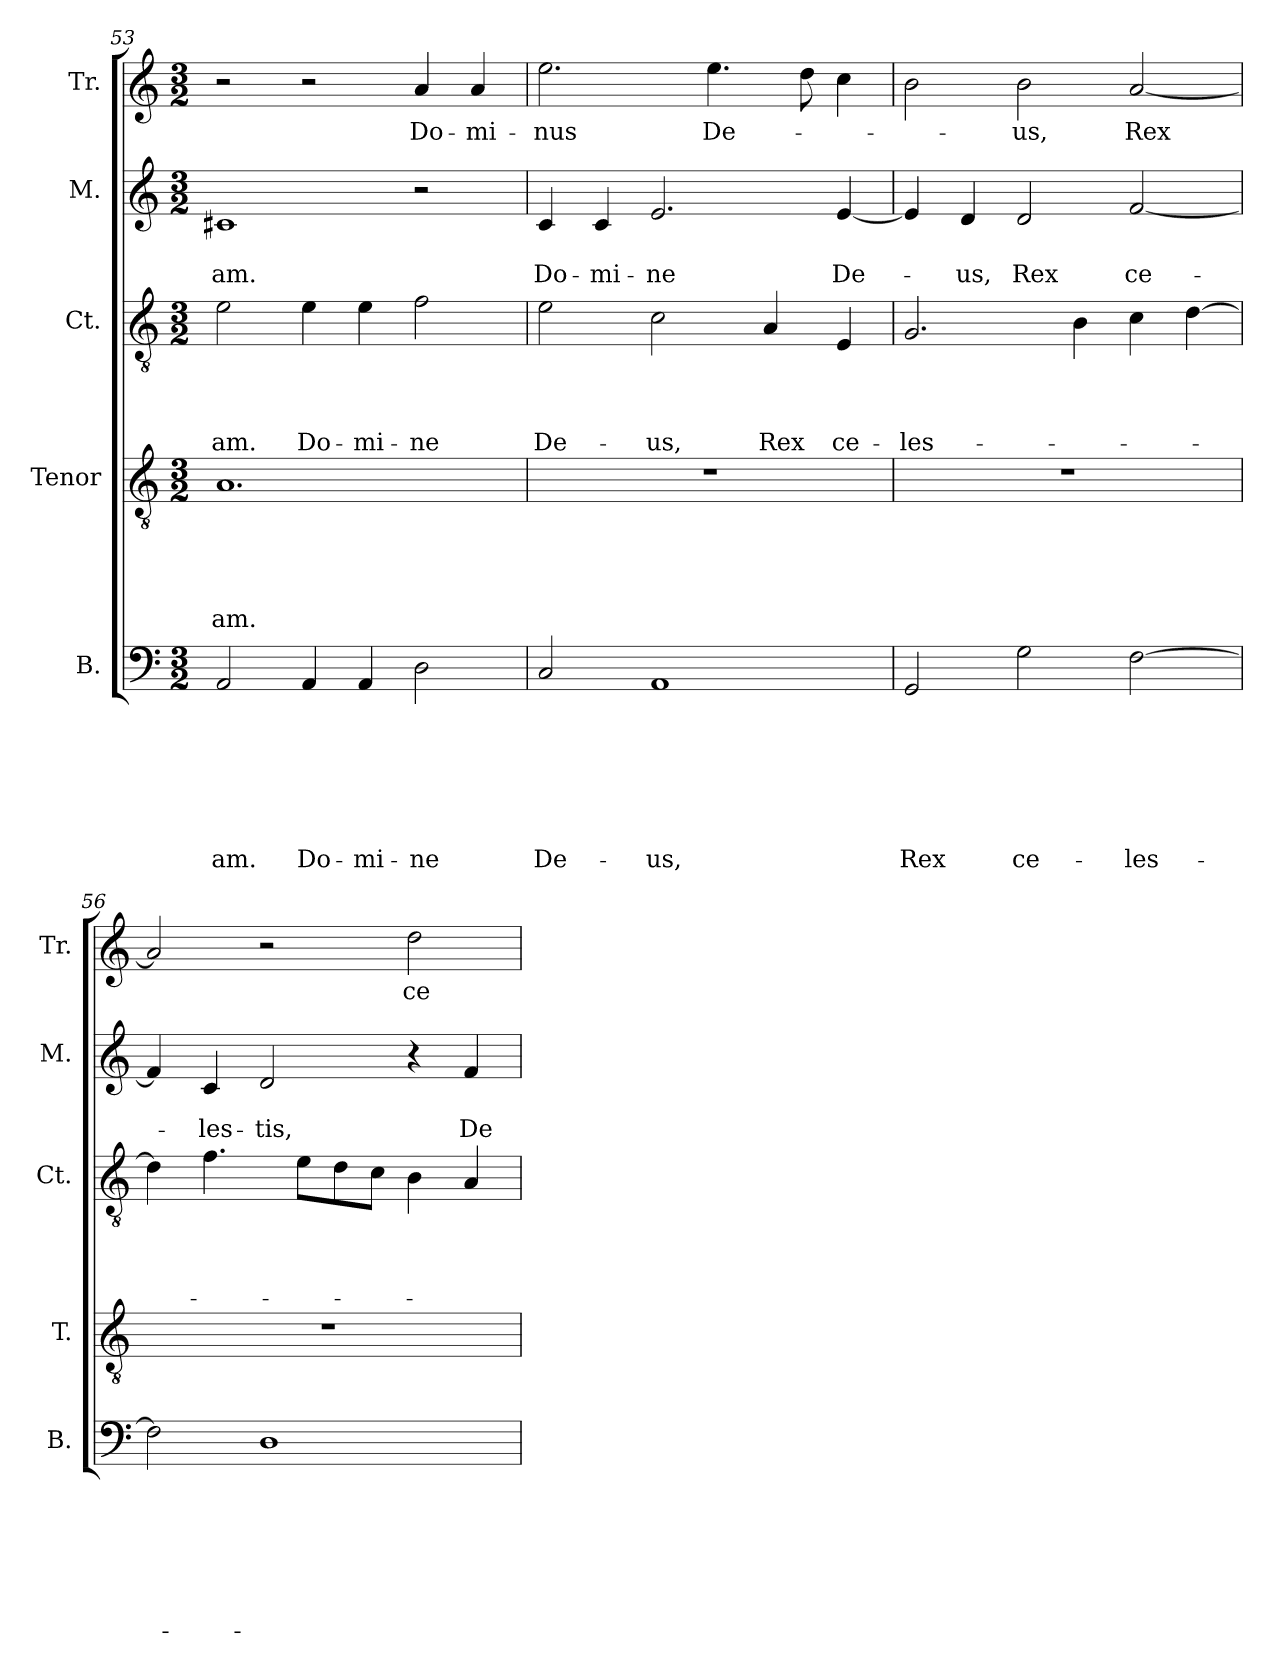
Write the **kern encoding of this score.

**kern	**text	**text	**text	**text	**text	**text	**text	**kern	**text	**text	**text	**text	**text	**kern	**text	**text	**text	**text	**kern	**text	**text	**kern	**text
*part5	*part5	*part5	*part5	*part5	*part5	*part5	*part5	*part4	*part4	*part4	*part4	*part4	*part4	*part3	*part3	*part3	*part3	*part3	*part2	*part2	*part2	*part1	*part1
*staff5	*staff5	*staff5	*staff5	*staff5	*staff5	*staff5	*staff5	*staff4	*staff4	*staff4	*staff4	*staff4	*staff4	*staff3	*staff3	*staff3	*staff3	*staff3	*staff2	*staff2	*staff2	*staff1	*staff1
*I"B.	*	*	*	*	*	*	*	*I"Tenor	*	*	*	*	*	*I"Ct.	*	*	*	*	*I"M.	*	*	*I"Tr.	*
*I'B.	*	*	*	*	*	*	*	*I'T.	*	*	*	*	*	*I'Ct.	*	*	*	*	*I'M.	*	*	*I'Tr.	*
*clefF4	*	*	*	*	*	*	*	*clefGv2	*	*	*	*	*	*clefGv2	*	*	*	*	*clefG2	*	*	*clefG2	*
*k[]	*	*	*	*	*	*	*	*k[]	*	*	*	*	*	*k[]	*	*	*	*	*k[]	*	*	*k[]	*
*C:	*	*	*	*	*	*	*	*C:	*	*	*	*	*	*C:	*	*	*	*	*C:	*	*	*C:	*
*M3/2	*	*	*	*	*	*	*	*M3/2	*	*	*	*	*	*M3/2	*	*	*	*	*M3/2	*	*	*M3/2	*
=53	=53	=53	=53	=53	=53	=53	=53	=53	=53	=53	=53	=53	=53	=53	=53	=53	=53	=53	=53	=53	=53	=53	=53
!	!	!	!	!	!	!	!LO:LY:b	!	!	!	!	!	!LO:LY:b	!	!	!	!	!LO:LY:b	!	!	!LO:LY:b	!	!
2AA/	.	.	.	.	.	.	-am.	1.A	.	.	.	.	-am.	2e\	.	.	.	-am.	1c#	.	-am.	2r	.
!	!	!	!	!	!	!	!LO:LY:b	!	!	!	!	!	!	!	!	!	!	!LO:LY:b	!	!	!	!	!
4AA/	.	.	.	.	.	.	Do-	.	.	.	.	.	.	4e\	.	.	.	Do-	.	.	.	2r	.
!	!	!	!	!	!	!	!LO:LY:b	!	!	!	!	!	!	!	!	!	!	!LO:LY:b	!	!	!	!	!
4AA/	.	.	.	.	.	.	-mi-	.	.	.	.	.	.	4e\	.	.	.	-mi-	.	.	.	.	.
!	!	!	!	!	!	!	!LO:LY:b:rj	!	!	!	!	!	!	!	!	!	!	!LO:LY:b:rj	!	!	!	!	!LO:LY:b
2D\	.	.	.	.	.	.	-ne	.	.	.	.	.	.	2f\	.	.	.	-ne	2r	.	.	4a/	Do-
!	!	!	!	!	!	!	!	!	!	!	!	!	!	!	!	!	!	!	!	!	!	!	!LO:LY:b:rj
.	.	.	.	.	.	.	.	.	.	.	.	.	.	.	.	.	.	.	.	.	.	4a/	-mi-
=54	=54	=54	=54	=54	=54	=54	=54	=54	=54	=54	=54	=54	=54	=54	=54	=54	=54	=54	=54	=54	=54	=54	=54
!	!	!	!	!	!	!	!LO:LY:b	!LO:N:vis=1	!	!	!	!	!	!	!	!	!	!LO:LY:b	!	!	!LO:LY:b	!	!LO:LY:b
2C/	.	.	.	.	.	.	De-	1.r	.	.	.	.	.	2e\	.	.	.	De-	4c/	.	Do-	2.ee\	-nus
!	!	!	!	!	!	!	!	!	!	!	!	!	!	!	!	!	!	!	!	!	!LO:LY:b	!	!
.	.	.	.	.	.	.	.	.	.	.	.	.	.	.	.	.	.	.	4c/	.	-mi-	.	.
!	!	!	!	!	!	!	!LO:LY:b	!	!	!	!	!	!	!	!	!	!	!LO:LY:b	!	!	!LO:LY:b:rj	!	!
1AA	.	.	.	.	.	.	-us,	.	.	.	.	.	.	2c\	.	.	.	-us,	2.e/	.	-ne	.	.
!	!	!	!	!	!	!	!	!	!	!	!	!	!	!	!	!	!	!	!	!	!	!	!LO:LY:b
.	.	.	.	.	.	.	.	.	.	.	.	.	.	.	.	.	.	.	.	.	.	4.ee\	De-
!	!	!	!	!	!	!	!	!	!	!	!	!	!	!	!	!	!	!LO:LY:b	!	!	!	!	!
.	.	.	.	.	.	.	.	.	.	.	.	.	.	4A/	.	.	.	Rex	.	.	.	.	.
.	.	.	.	.	.	.	.	.	.	.	.	.	.	.	.	.	.	.	.	.	.	8dd\	.
!	!	!	!	!	!	!	!	!	!	!	!	!	!	!	!	!	!	!LO:LY:b	!	!	!LO:LY:b	!	!
.	.	.	.	.	.	.	.	.	.	.	.	.	.	4E/	.	.	.	ce-	[<4e/	.	De-	4cc\	.
=55	=55	=55	=55	=55	=55	=55	=55	=55	=55	=55	=55	=55	=55	=55	=55	=55	=55	=55	=55	=55	=55	=55	=55
!	!	!	!	!	!	!	!LO:LY:b	!LO:N:vis=1	!	!	!	!	!	!	!	!	!	!LO:LY:b	!	!	!	!	!
2GG/	.	.	.	.	.	.	Rex	1.r	.	.	.	.	.	2.G/	.	.	.	-les-	4e/]	.	.	2b\	.
!	!	!	!	!	!	!	!	!	!	!	!	!	!	!	!	!	!	!	!	!	!LO:LY:b	!	!
.	.	.	.	.	.	.	.	.	.	.	.	.	.	.	.	.	.	.	4d/	.	-us,	.	.
!	!	!	!	!	!	!	!LO:LY:b	!	!	!	!	!	!	!	!	!	!	!	!	!	!LO:LY:b	!	!LO:LY:b
2G\	.	.	.	.	.	.	ce-	.	.	.	.	.	.	.	.	.	.	.	2d/	.	Rex	2b\	-us,
.	.	.	.	.	.	.	.	.	.	.	.	.	.	4B\	.	.	.	.	.	.	.	.	.
!	!	!	!	!	!	!	!LO:LY:b	!	!	!	!	!	!	!	!	!	!	!	!	!	!LO:LY:b	!	!LO:LY:b
[>2F\	.	.	.	.	.	.	-les-	.	.	.	.	.	.	4c\	.	.	.	.	[<2f/	.	ce-	[<2a/	Rex
.	.	.	.	.	.	.	.	.	.	.	.	.	.	[>4d\	.	.	.	.	.	.	.	.	.
=56	=56	=56	=56	=56	=56	=56	=56	=56	=56	=56	=56	=56	=56	=56	=56	=56	=56	=56	=56	=56	=56	=56	=56
!	!	!	!	!	!	!	!	!LO:N:vis=1	!	!	!	!	!	!	!	!	!	!	!	!	!	!	!
2F\]	.	.	.	.	.	.	.	1.r	.	.	.	.	.	4d\]	.	.	.	.	4f/]	.	.	2a/]	.
!	!	!	!	!	!	!	!	!	!	!	!	!	!	!	!	!	!	!	!	!	!LO:LY:b	!	!
.	.	.	.	.	.	.	.	.	.	.	.	.	.	4.f\	.	.	.	.	4c/	.	-les-	.	.
!	!	!	!	!	!	!	!	!	!	!	!	!	!	!	!	!	!	!	!	!	!LO:LY:b	!	!
1D	.	.	.	.	.	.	.	.	.	.	.	.	.	.	.	.	.	.	2d/	.	-tis,	2r	.
.	.	.	.	.	.	.	.	.	.	.	.	.	.	8e\L	.	.	.	.	.	.	.	.	.
.	.	.	.	.	.	.	.	.	.	.	.	.	.	8d\	.	.	.	.	.	.	.	.	.
.	.	.	.	.	.	.	.	.	.	.	.	.	.	8c\J	.	.	.	.	.	.	.	.	.
!	!	!	!	!	!	!	!	!	!	!	!	!	!	!	!	!	!	!	!	!	!	!	!LO:LY:b
.	.	.	.	.	.	.	.	.	.	.	.	.	.	4B\	.	.	.	.	4r	.	.	2dd\	ce-
!	!	!	!	!	!	!	!	!	!	!	!	!	!	!	!	!	!	!	!	!	!LO:LY:b	!	!
.	.	.	.	.	.	.	.	.	.	.	.	.	.	4A/	.	.	.	.	4f/	.	De	.	.
=	=	=	=	=	=	=	=	=	=	=	=	=	=	=	=	=	=	=	=	=	=	=	=
*-	*-	*-	*-	*-	*-	*-	*-	*-	*-	*-	*-	*-	*-	*-	*-	*-	*-	*-	*-	*-	*-	*-	*-
